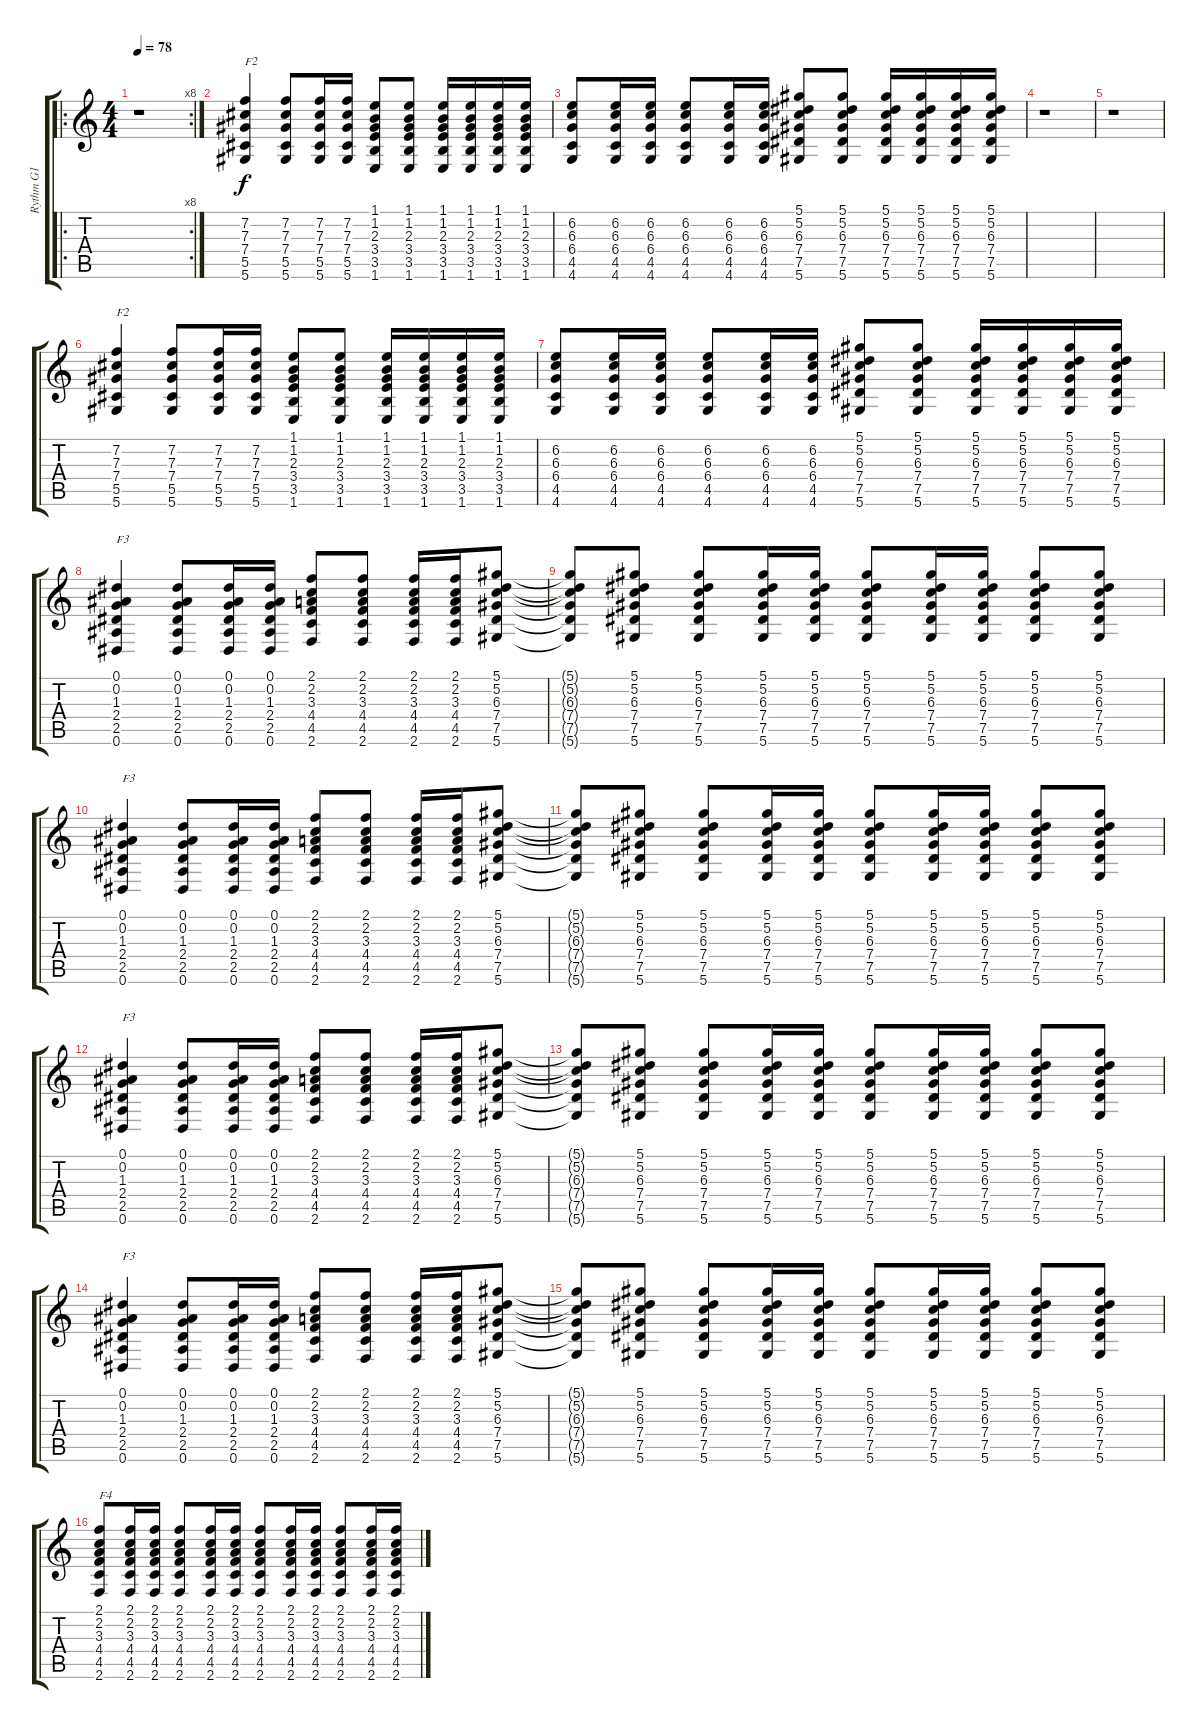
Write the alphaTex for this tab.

\track ("Rythm G1" "Rythm G1") {instrument overdrivenguitar}
\staff {score tabs}
\tuning (Eb4 Bb3 Gb3 Db3 Ab2 Eb2) {hide}
\ro
\rc 8
\ts (4 4)
\tempo 78
\clef g2
\ks c
r.1{dy f} |
(7.2 7.3 7.4 5.5 5.6).4{txt "F2"} (7.2 7.3 7.4 5.5 5.6).8 (7.2 7.3 7.4 5.5 5.6).16 (7.2 7.3 7.4 5.5 5.6).16 (1.1 1.2 2.3 3.4 3.5 1.6).8 (1.1 1.2 2.3 3.4 3.5 1.6).8 (1.1 1.2 2.3 3.4 3.5 1.6).16 (1.1 1.2 2.3 3.4 3.5 1.6).16 (1.1 1.2 2.3 3.4 3.5 1.6).16 (1.1 1.2 2.3 3.4 3.5 1.6).16 |
(6.2 6.3 6.4 4.5 4.6).8 (6.2 6.3 6.4 4.5 4.6).16 (6.2 6.3 6.4 4.5 4.6).16 (6.2 6.3 6.4 4.5 4.6).8 (6.2 6.3 6.4 4.5 4.6).16 (6.2 6.3 6.4 4.5 4.6).16 (5.1 5.2 6.3 7.4 7.5 5.6).8 (5.1 5.2 6.3 7.4 7.5 5.6).8 (5.1 5.2 6.3 7.4 7.5 5.6).16 (5.1 5.2 6.3 7.4 7.5 5.6).16 (5.1 5.2 6.3 7.4 7.5 5.6).16 (5.1 5.2 6.3 7.4 7.5 5.6).16 |
r.1 |
r.1 |
(7.2 7.3 7.4 5.5 5.6).4{txt "F2"} (7.2 7.3 7.4 5.5 5.6).8 (7.2 7.3 7.4 5.5 5.6).16 (7.2 7.3 7.4 5.5 5.6).16 (1.1 1.2 2.3 3.4 3.5 1.6).8 (1.1 1.2 2.3 3.4 3.5 1.6).8 (1.1 1.2 2.3 3.4 3.5 1.6).16 (1.1 1.2 2.3 3.4 3.5 1.6).16 (1.1 1.2 2.3 3.4 3.5 1.6).16 (1.1 1.2 2.3 3.4 3.5 1.6).16 |
(6.2 6.3 6.4 4.5 4.6).8 (6.2 6.3 6.4 4.5 4.6).16 (6.2 6.3 6.4 4.5 4.6).16 (6.2 6.3 6.4 4.5 4.6).8 (6.2 6.3 6.4 4.5 4.6).16 (6.2 6.3 6.4 4.5 4.6).16 (5.1 5.2 6.3 7.4 7.5 5.6).8 (5.1 5.2 6.3 7.4 7.5 5.6).8 (5.1 5.2 6.3 7.4 7.5 5.6).16 (5.1 5.2 6.3 7.4 7.5 5.6).16 (5.1 5.2 6.3 7.4 7.5 5.6).16 (5.1 5.2 6.3 7.4 7.5 5.6).16 |
(0.1 0.2 1.3 2.4 2.5 0.6).4{txt "F3"} (0.1 0.2 1.3 2.4 2.5 0.6).8 (0.1 0.2 1.3 2.4 2.5 0.6).16 (0.1 0.2 1.3 2.4 2.5 0.6).16 (2.1 2.2 3.3 4.4 4.5 2.6).8 (2.1 2.2 3.3 4.4 4.5 2.6).8 (2.1 2.2 3.3 4.4 4.5 2.6).16 (2.1 2.2 3.3 4.4 4.5 2.6).16 (5.1 5.2 6.3 7.4 7.5 5.6).8 |
(5.1{t} 5.2{t} 6.3{t} 7.4{t} 7.5{t} 5.6{t}).8 (5.1 5.2 6.3 7.4 7.5 5.6).8 (5.1 5.2 6.3 7.4 7.5 5.6).8 (5.1 5.2 6.3 7.4 7.5 5.6).16 (5.1 5.2 6.3 7.4 7.5 5.6).16 (5.1 5.2 6.3 7.4 7.5 5.6).8 (5.1 5.2 6.3 7.4 7.5 5.6).16 (5.1 5.2 6.3 7.4 7.5 5.6).16 (5.1 5.2 6.3 7.4 7.5 5.6).8 (5.1 5.2 6.3 7.4 7.5 5.6).8 |
(0.1 0.2 1.3 2.4 2.5 0.6).4{txt "F3"} (0.1 0.2 1.3 2.4 2.5 0.6).8 (0.1 0.2 1.3 2.4 2.5 0.6).16 (0.1 0.2 1.3 2.4 2.5 0.6).16 (2.1 2.2 3.3 4.4 4.5 2.6).8 (2.1 2.2 3.3 4.4 4.5 2.6).8 (2.1 2.2 3.3 4.4 4.5 2.6).16 (2.1 2.2 3.3 4.4 4.5 2.6).16 (5.1 5.2 6.3 7.4 7.5 5.6).8 |
(5.1{t} 5.2{t} 6.3{t} 7.4{t} 7.5{t} 5.6{t}).8 (5.1 5.2 6.3 7.4 7.5 5.6).8 (5.1 5.2 6.3 7.4 7.5 5.6).8 (5.1 5.2 6.3 7.4 7.5 5.6).16 (5.1 5.2 6.3 7.4 7.5 5.6).16 (5.1 5.2 6.3 7.4 7.5 5.6).8 (5.1 5.2 6.3 7.4 7.5 5.6).16 (5.1 5.2 6.3 7.4 7.5 5.6).16 (5.1 5.2 6.3 7.4 7.5 5.6).8 (5.1 5.2 6.3 7.4 7.5 5.6).8 |
(0.1 0.2 1.3 2.4 2.5 0.6).4{txt "F3"} (0.1 0.2 1.3 2.4 2.5 0.6).8 (0.1 0.2 1.3 2.4 2.5 0.6).16 (0.1 0.2 1.3 2.4 2.5 0.6).16 (2.1 2.2 3.3 4.4 4.5 2.6).8 (2.1 2.2 3.3 4.4 4.5 2.6).8 (2.1 2.2 3.3 4.4 4.5 2.6).16 (2.1 2.2 3.3 4.4 4.5 2.6).16 (5.1 5.2 6.3 7.4 7.5 5.6).8 |
(5.1{t} 5.2{t} 6.3{t} 7.4{t} 7.5{t} 5.6{t}).8 (5.1 5.2 6.3 7.4 7.5 5.6).8 (5.1 5.2 6.3 7.4 7.5 5.6).8 (5.1 5.2 6.3 7.4 7.5 5.6).16 (5.1 5.2 6.3 7.4 7.5 5.6).16 (5.1 5.2 6.3 7.4 7.5 5.6).8 (5.1 5.2 6.3 7.4 7.5 5.6).16 (5.1 5.2 6.3 7.4 7.5 5.6).16 (5.1 5.2 6.3 7.4 7.5 5.6).8 (5.1 5.2 6.3 7.4 7.5 5.6).8 |
(0.1 0.2 1.3 2.4 2.5 0.6).4{txt "F3"} (0.1 0.2 1.3 2.4 2.5 0.6).8 (0.1 0.2 1.3 2.4 2.5 0.6).16 (0.1 0.2 1.3 2.4 2.5 0.6).16 (2.1 2.2 3.3 4.4 4.5 2.6).8 (2.1 2.2 3.3 4.4 4.5 2.6).8 (2.1 2.2 3.3 4.4 4.5 2.6).16 (2.1 2.2 3.3 4.4 4.5 2.6).16 (5.1 5.2 6.3 7.4 7.5 5.6).8 |
(5.1{t} 5.2{t} 6.3{t} 7.4{t} 7.5{t} 5.6{t}).8 (5.1 5.2 6.3 7.4 7.5 5.6).8 (5.1 5.2 6.3 7.4 7.5 5.6).8 (5.1 5.2 6.3 7.4 7.5 5.6).16 (5.1 5.2 6.3 7.4 7.5 5.6).16 (5.1 5.2 6.3 7.4 7.5 5.6).8 (5.1 5.2 6.3 7.4 7.5 5.6).16 (5.1 5.2 6.3 7.4 7.5 5.6).16 (5.1 5.2 6.3 7.4 7.5 5.6).8 (5.1 5.2 6.3 7.4 7.5 5.6).8 |
(2.1 2.2 3.3 4.4 4.5 2.6).8{txt "F4"} (2.1 2.2 3.3 4.4 4.5 2.6).16 (2.1 2.2 3.3 4.4 4.5 2.6).16 (2.1 2.2 3.3 4.4 4.5 2.6).8 (2.1 2.2 3.3 4.4 4.5 2.6).16 (2.1 2.2 3.3 4.4 4.5 2.6).16 (2.1 2.2 3.3 4.4 4.5 2.6).8 (2.1 2.2 3.3 4.4 4.5 2.6).16 (2.1 2.2 3.3 4.4 4.5 2.6).16 (2.1 2.2 3.3 4.4 4.5 2.6).8 (2.1 2.2 3.3 4.4 4.5 2.6).16 (2.1 2.2 3.3 4.4 4.5 2.6).16
